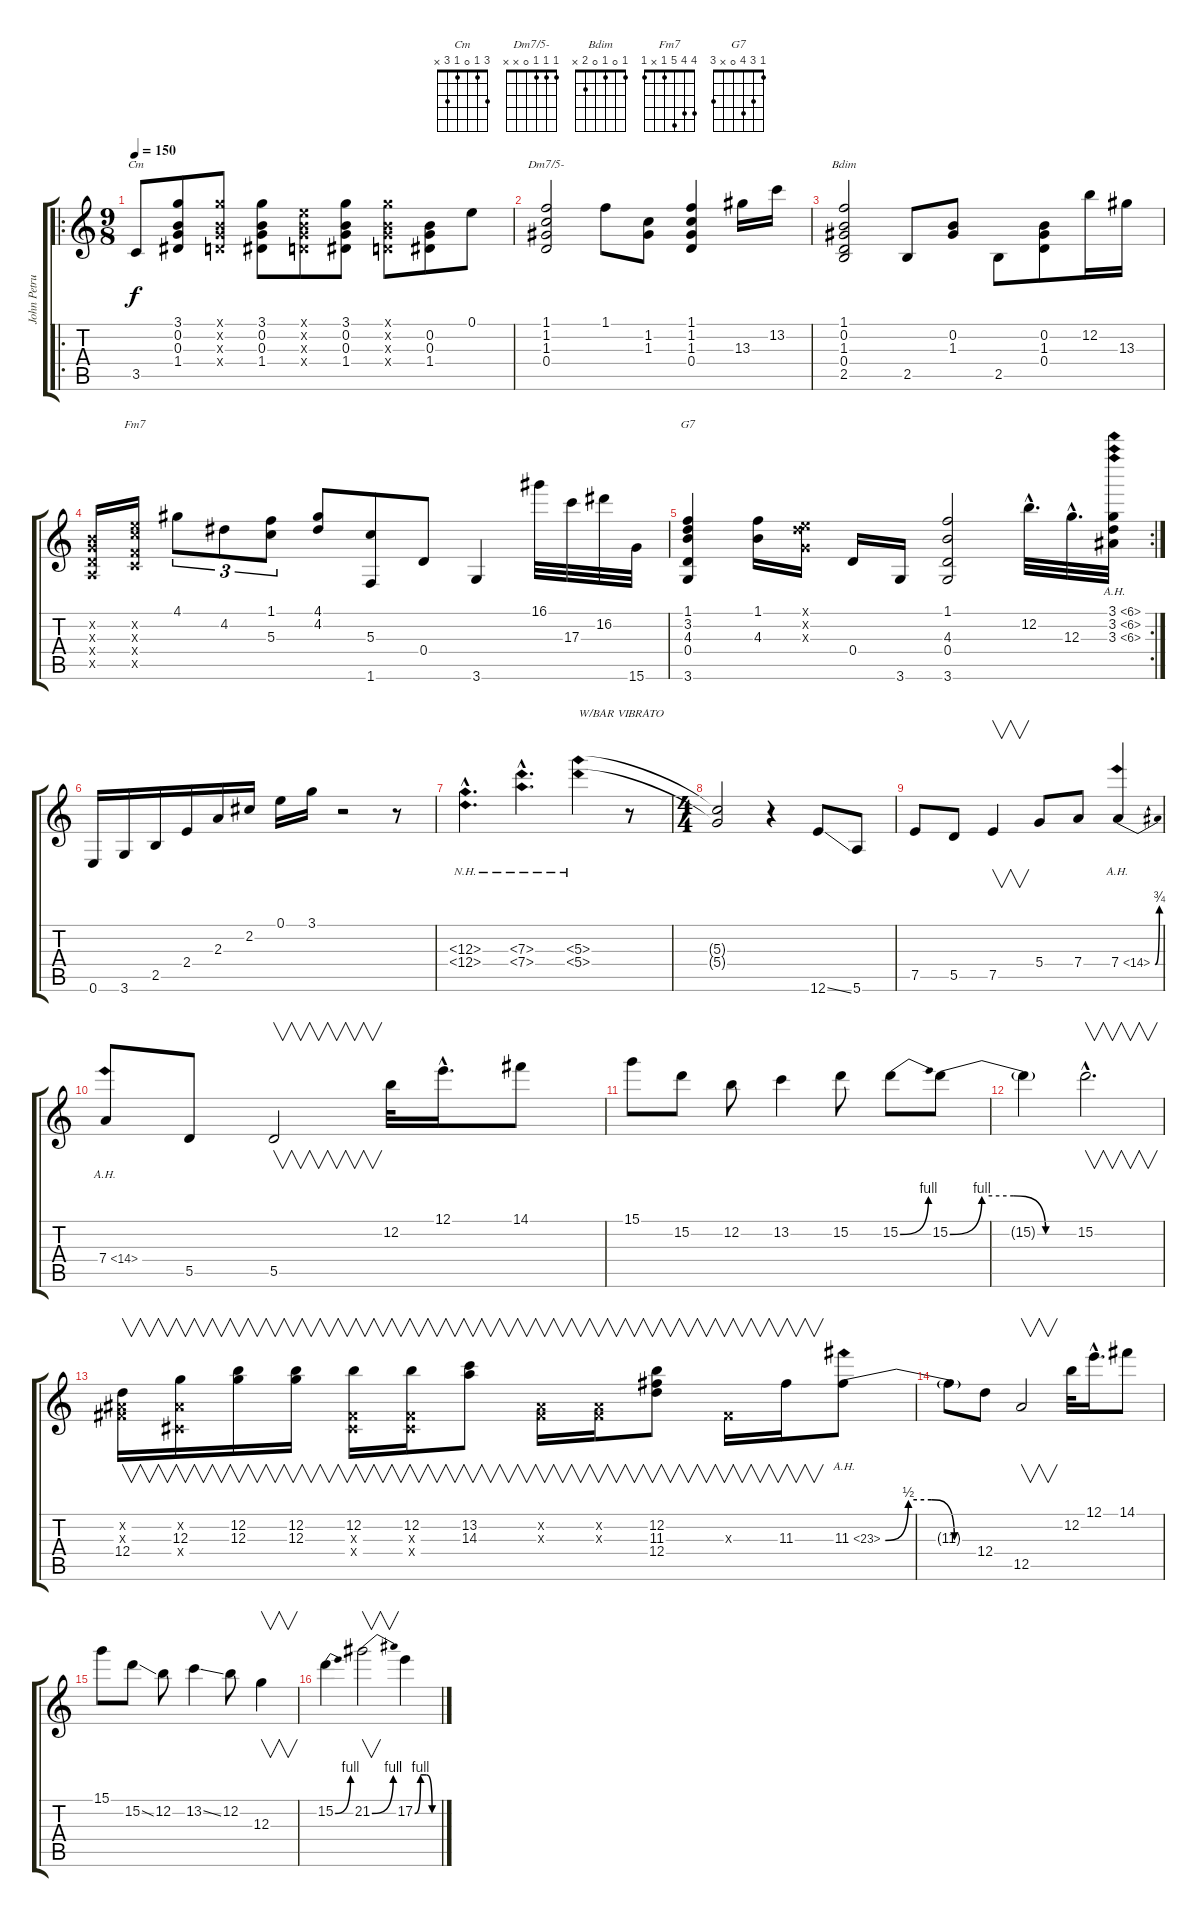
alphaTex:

\track ("John Petrucci" "John Petru") {instrument electricguitarjazz}
\staff {score tabs}
\tuning (E4 B3 G3 D3 A2 E2) {hide}
\chord ("Cm" 3 1 0 1 3 x)
\chord ("Dm7/5-" 1 1 1 0 x x)
\chord ("Bdim" 1 0 1 0 2 x)
\chord ("Fm7" 4 4 5 1 x 1)
\chord ("G7" 1 3 4 0 x 3)
\ro
\ts (9 8)
\tempo 150
\clef g2
\ks c
3.5.8{ch "Cm" dy f instrument electricguitarjazz} (3.1 0.2 0.3 1.4).8 (3.1{x} 0.2{x} 0.3{x} 0.4{x}).8 (3.1 0.2 0.3 1.4).8 (0.1{x} 0.2{x} 0.3{x} 0.4{x}).8 (3.1 0.2 0.3 1.4).8 (3.1{x} 0.2{x} 0.3{x} 0.4{x}).8 (0.2 0.3 1.4).8 0.1.8 |
(1.1 1.2 1.3 0.4).2{ch "Dm7/5-"} 1.1.8 (1.2 1.3).8 (1.1 1.2 1.3 0.4).4 13.3.16 13.2.16 |
(1.1 0.2 1.3 0.4 2.5).2{ch "Bdim"} 2.5.8 (0.2 1.3).8 2.5.8 (0.2 1.3 0.4).8 12.2.16 13.3.16 |
(0.2{x} 0.3{x} 0.4{x} 0.5{x}).16 (5.2{x} 5.3{x} 3.4{x} 3.5{x}).16{ch "Fm7"} 4.1.8{tu (3 2)} 4.2.8{tu (3 2)} (1.1 5.3).8{tu (3 2)} (4.1 4.2).8 (5.3 1.6).8 0.4.8 3.6.4 16.1.32 17.3.32 16.2.32 15.6.32 |
\rc 2
(1.1 3.2 4.3 0.4 3.6).4{ch "G7"} (1.1 4.3).16 (0.1{x} 3.2{x} 0.3{x}).16 0.4.16 3.6.16 (1.1 4.3 0.4 3.6).2 12.2{hac}.32{d} 12.3{hac}.32{d} (3.1{ah 3} 3.2{ah 3} 3.3{ah 3}).32 |
0.6.16 3.6.16 2.5.16 2.4.16 2.3.16 2.2.16 0.1.16 3.1.16 r.2 r.8 |
(12.3{nh hac} 12.4{nh hac}).4{d} (7.3{nh hac} 7.4{nh hac}).4{d} (5.3{nh} 5.4{nh}).4{txt "W/BAR VIBRATO"} r.8 |
\ts (4 4)
(5.3{t} 5.4{t}).2 r.4 12.6{ss}.8 5.6.8 |
7.5.8 5.5.8 7.5.4{v} 5.4.8 7.4.8 7.4{be (bend 0 0 60 3) ah 7}.4 |
7.4{ah 7}.8 5.5.8 5.5.2{v} 12.2.32 12.1{hac}.16{d} 14.1.8 |
15.1.8 15.2.8 12.2.8 13.2.4 15.2.8 15.2{be (bend 0 0 60 4)}.8 15.2{be (custom 0 0 15 4 30 4 45 0 60 0)}.8 |
15.2{t}.4 15.2{hac}.2{v d} |
(-1.2{x} -1.3{x} 12.4).16{v} (-1.2{x} 12.3 -1.4{x}).16{v} (12.2 12.3).16{v} (12.2 12.3).16{v} (12.2 -1.3{x} -1.4{x}).16{v} (12.2 -1.3{x} -1.4{x}).16{v} (13.2 14.3).8{v} (-1.2{x} -1.3{x}).16{v} (-1.2{x} -1.3{x}).16{v} (12.2 11.3 12.4).8{v} -1.3{x}.16{v} 11.3.16{v} 11.3{be (custom 0 0 15 2 30 2 45 0 60 0) ah 12}.8 |
11.3{t}.8 12.4.8 12.5.2{v} 12.2.32 12.1{hac}.16{d} 14.1.8 |
15.1.8 15.2{ss}.8 12.2.8 13.2{ss}.4 12.2.8 12.3.4{v} |
15.2{be (bend 0 0 60 4)}.4 21.2{be (bend 0 0 60 4)}.2{v} 17.2{be (custom 0 0 15 4 30 4 45 0 60 0)}.4
